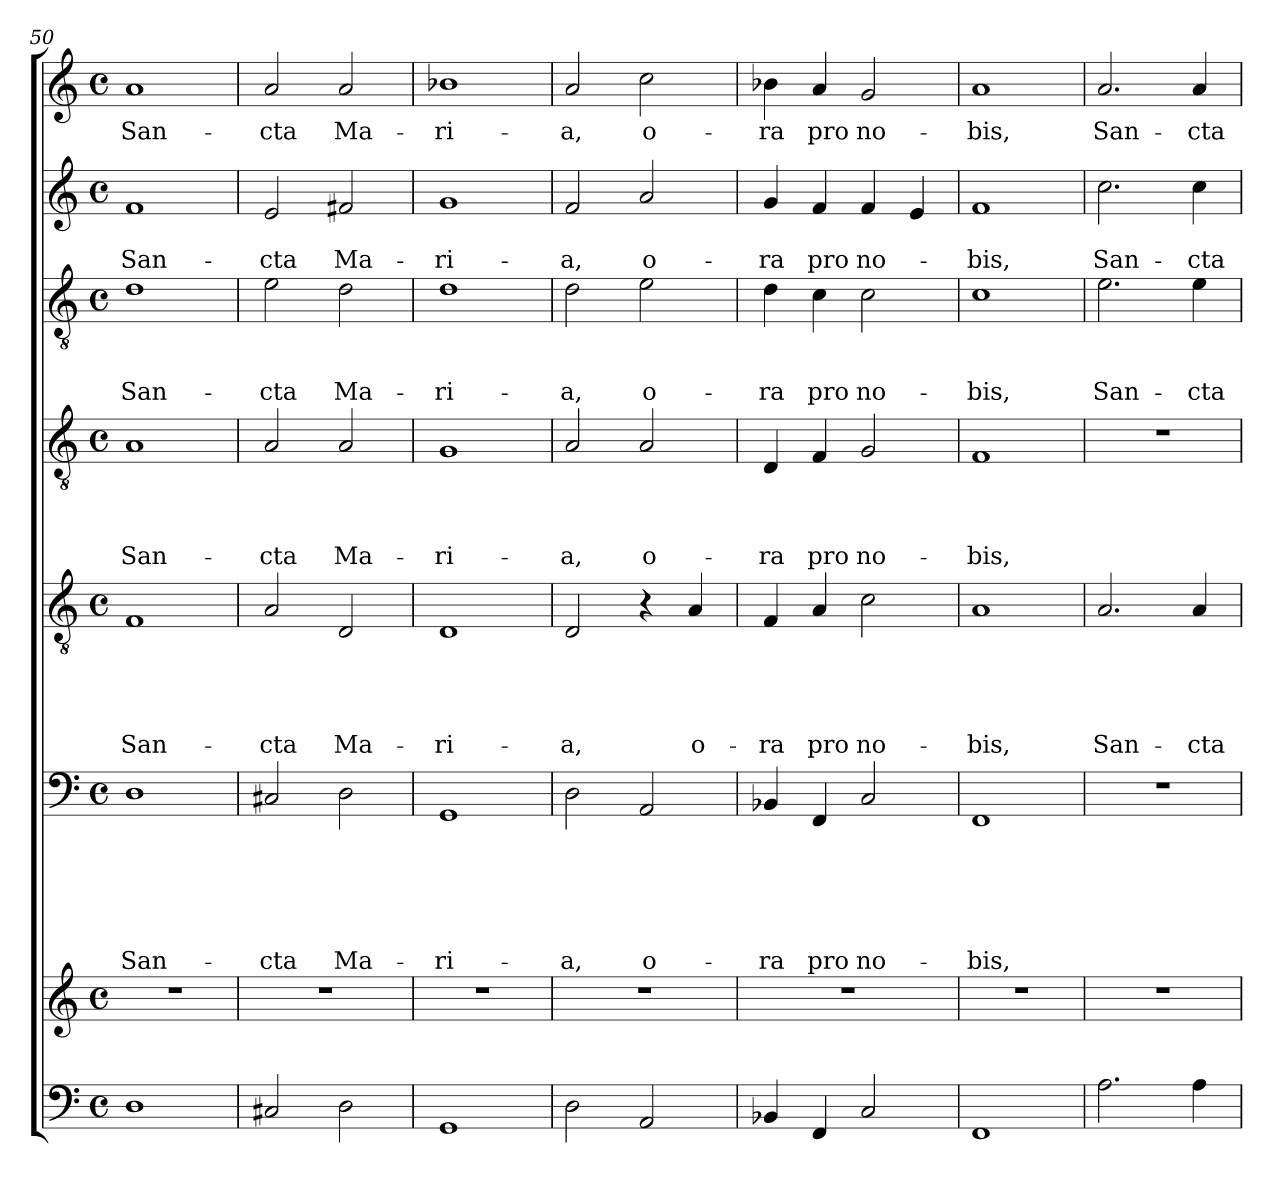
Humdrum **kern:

**kern	**kern	**kern	**text	**text	**text	**text	**text	**text	**kern	**text	**text	**text	**text	**text	**kern	**text	**text	**text	**text	**kern	**text	**text	**text	**kern	**text	**text	**kern	**text
*part8	*part7	*part6	*part6	*part6	*part6	*part6	*part6	*part6	*part5	*part5	*part5	*part5	*part5	*part5	*part4	*part4	*part4	*part4	*part4	*part3	*part3	*part3	*part3	*part2	*part2	*part2	*part1	*part1
*staff8	*staff7	*staff6	*staff6	*staff6	*staff6	*staff6	*staff6	*staff6	*staff5	*staff5	*staff5	*staff5	*staff5	*staff5	*staff4	*staff4	*staff4	*staff4	*staff4	*staff3	*staff3	*staff3	*staff3	*staff2	*staff2	*staff2	*staff1	*staff1
*clefF4	*clefG2	*clefF4	*	*	*	*	*	*	*clefGv2	*	*	*	*	*	*clefGv2	*	*	*	*	*clefGv2	*	*	*	*clefG2	*	*	*clefG2	*
*k[]	*k[]	*k[]	*	*	*	*	*	*	*k[]	*	*	*	*	*	*k[]	*	*	*	*	*k[]	*	*	*	*k[]	*	*	*k[]	*
*C:	*C:	*C:	*	*	*	*	*	*	*C:	*	*	*	*	*	*C:	*	*	*	*	*C:	*	*	*	*C:	*	*	*C:	*
*M4/4	*M4/4	*M4/4	*	*	*	*	*	*	*M4/4	*	*	*	*	*	*M4/4	*	*	*	*	*M4/4	*	*	*	*M4/4	*	*	*M4/4	*
*met(c)	*met(c)	*met(c)	*	*	*	*	*	*	*met(c)	*	*	*	*	*	*met(c)	*	*	*	*	*met(c)	*	*	*	*met(c)	*	*	*met(c)	*
=50	=50	=50	=50	=50	=50	=50	=50	=50	=50	=50	=50	=50	=50	=50	=50	=50	=50	=50	=50	=50	=50	=50	=50	=50	=50	=50	=50	=50
!	!	!	!	!	!	!	!	!LO:LY:b	!	!	!	!	!	!LO:LY:b	!	!	!	!	!LO:LY:b	!	!	!	!LO:LY:b	!	!	!LO:LY:b	!	!LO:LY:b
1D	1r	1D	.	.	.	.	.	San-	1F	.	.	.	.	San-	1A	.	.	.	San-	1d	.	.	San-	1f	.	San-	1a	San-
!!LO:PB:g=z
=51	=51	=51	=51	=51	=51	=51	=51	=51	=51	=51	=51	=51	=51	=51	=51	=51	=51	=51	=51	=51	=51	=51	=51	=51	=51	=51	=51	=51
!	!	!	!	!	!	!	!	!LO:LY:b	!	!	!	!	!	!LO:LY:b	!	!	!	!	!LO:LY:b	!	!	!	!LO:LY:b	!	!	!LO:LY:b	!	!LO:LY:b
2C#X/	1r	2C#X/	.	.	.	.	.	-cta	2A/	.	.	.	.	-cta	2A/	.	.	.	-cta	2e\	.	.	-cta	2e/	.	-cta	2a/	-cta
!	!	!	!	!	!	!	!	!LO:LY:b	!	!	!	!	!	!LO:LY:b	!	!	!	!	!LO:LY:b	!	!	!	!LO:LY:b	!	!	!LO:LY:b	!	!LO:LY:b
2D\	.	2D\	.	.	.	.	.	Ma-	2D/	.	.	.	.	Ma-	2A/	.	.	.	Ma-	2d\	.	.	Ma-	2f#X/	.	Ma-	2a/	Ma-
=52	=52	=52	=52	=52	=52	=52	=52	=52	=52	=52	=52	=52	=52	=52	=52	=52	=52	=52	=52	=52	=52	=52	=52	=52	=52	=52	=52	=52
!	!	!	!	!	!	!	!	!LO:LY:b	!	!	!	!	!	!LO:LY:b	!	!	!	!	!LO:LY:b	!	!	!	!LO:LY:b	!	!	!LO:LY:b	!	!LO:LY:b
1GG	1r	1GG	.	.	.	.	.	-ri-	1D	.	.	.	.	-ri-	1G	.	.	.	-ri-	1d	.	.	-ri-	1g	.	-ri-	1b-X	-ri-
=53	=53	=53	=53	=53	=53	=53	=53	=53	=53	=53	=53	=53	=53	=53	=53	=53	=53	=53	=53	=53	=53	=53	=53	=53	=53	=53	=53	=53
!	!	!	!	!	!	!	!	!LO:LY:b	!	!	!	!	!	!LO:LY:b	!	!	!	!	!LO:LY:b	!	!	!	!LO:LY:b	!	!	!LO:LY:b	!	!LO:LY:b
2D\	1r	2D\	.	.	.	.	.	-a,	2D/	.	.	.	.	-a,	2A/	.	.	.	-a,	2d\	.	.	-a,	2f/	.	-a,	2a/	-a,
!	!	!	!	!	!	!	!	!LO:LY:b	!	!	!	!	!	!	!	!	!	!	!LO:LY:b	!	!	!	!LO:LY:b	!	!	!LO:LY:b	!	!LO:LY:b
2AA/	.	2AA/	.	.	.	.	.	o-	4r	.	.	.	.	.	2A/	.	.	.	o-	2e\	.	.	o-	2a/	.	o-	2cc\	o-
!	!	!	!	!	!	!	!	!	!	!	!	!	!	!LO:LY:b	!	!	!	!	!	!	!	!	!	!	!	!	!	!
.	.	.	.	.	.	.	.	.	4A/	.	.	.	.	o-	.	.	.	.	.	.	.	.	.	.	.	.	.	.
=54	=54	=54	=54	=54	=54	=54	=54	=54	=54	=54	=54	=54	=54	=54	=54	=54	=54	=54	=54	=54	=54	=54	=54	=54	=54	=54	=54	=54
!	!	!	!	!	!	!	!	!LO:LY:b	!	!	!	!	!	!LO:LY:b	!	!	!	!	!LO:LY:b	!	!	!	!LO:LY:b	!	!	!LO:LY:b	!	!LO:LY:b
4BB-X/	1r	4BB-X/	.	.	.	.	.	-ra	4F/	.	.	.	.	-ra	4D/	.	.	.	-ra	4d\	.	.	-ra	4g/	.	-ra	4b-X\	-ra
!	!	!	!	!	!	!	!	!LO:LY:b	!	!	!	!	!	!LO:LY:b	!	!	!	!	!LO:LY:b	!	!	!	!LO:LY:b	!	!	!LO:LY:b	!	!LO:LY:b
4FF/	.	4FF/	.	.	.	.	.	pro	4A/	.	.	.	.	pro	4F/	.	.	.	pro	4c\	.	.	pro	4f/	.	pro	4a/	pro
!	!	!	!	!	!	!	!	!LO:LY:b	!	!	!	!	!	!LO:LY:b	!	!	!	!	!LO:LY:b	!	!	!	!LO:LY:b	!	!	!LO:LY:b	!	!LO:LY:b
2C/	.	2C/	.	.	.	.	.	no-	2c\	.	.	.	.	no-	2G/	.	.	.	no-	2c\	.	.	no-	4f/	.	no-	2g/	no-
.	.	.	.	.	.	.	.	.	.	.	.	.	.	.	.	.	.	.	.	.	.	.	.	4e/	.	.	.	.
=55	=55	=55	=55	=55	=55	=55	=55	=55	=55	=55	=55	=55	=55	=55	=55	=55	=55	=55	=55	=55	=55	=55	=55	=55	=55	=55	=55	=55
!	!	!	!	!	!	!	!	!LO:LY:b	!	!	!	!	!	!LO:LY:b	!	!	!	!	!LO:LY:b	!	!	!	!LO:LY:b	!	!	!LO:LY:b	!	!LO:LY:b
1FF	1r	1FF	.	.	.	.	.	-bis,	1A	.	.	.	.	-bis,	1F	.	.	.	-bis,	1c	.	.	-bis,	1f	.	-bis,	1a	-bis,
=56	=56	=56	=56	=56	=56	=56	=56	=56	=56	=56	=56	=56	=56	=56	=56	=56	=56	=56	=56	=56	=56	=56	=56	=56	=56	=56	=56	=56
!	!	!	!	!	!	!	!	!	!	!	!	!	!	!LO:LY:b	!	!	!	!	!	!	!	!	!LO:LY:b	!	!	!LO:LY:b	!	!LO:LY:b
2.A\	1r	1r	.	.	.	.	.	.	2.A/	.	.	.	.	San-	1r	.	.	.	.	2.e\	.	.	San-	2.cc\	.	San-	2.a/	San-
!	!	!	!	!	!	!	!	!	!	!	!	!	!	!LO:LY:b	!	!	!	!	!	!	!	!	!LO:LY:b	!	!	!LO:LY:b	!	!LO:LY:b
4A\	.	.	.	.	.	.	.	.	4A/	.	.	.	.	-cta	.	.	.	.	.	4e\	.	.	-cta	4cc\	.	-cta	4a/	-cta
=	=	=	=	=	=	=	=	=	=	=	=	=	=	=	=	=	=	=	=	=	=	=	=	=	=	=	=	=
*-	*-	*-	*-	*-	*-	*-	*-	*-	*-	*-	*-	*-	*-	*-	*-	*-	*-	*-	*-	*-	*-	*-	*-	*-	*-	*-	*-	*-
